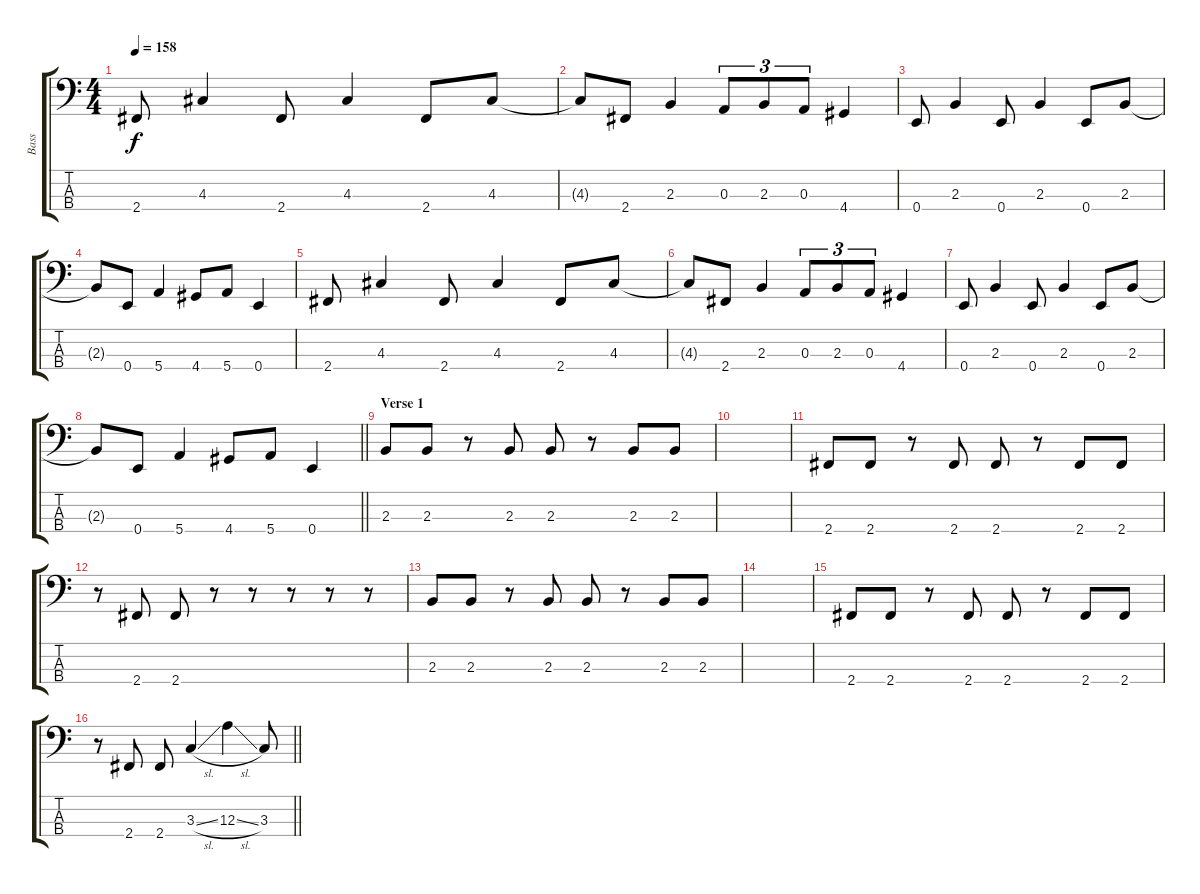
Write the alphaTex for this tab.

\track ("Bass" "Bass") {instrument electricbassfinger}
\staff {score tabs}
\tuning (G2 D2 A1 E1) {hide}
\ts (4 4)
\tempo 158
\clef f4
\ks c
2.4.8{dy f} 4.3.4 2.4.8 4.3.4 2.4.8 4.3.8 |
4.3{t}.8 2.4.8 2.3.4 0.3.8{tu (3 2)} 2.3.8{tu (3 2)} 0.3.8{tu (3 2)} 4.4.4 |
0.4.8 2.3.4 0.4.8 2.3.4 0.4.8 2.3.8 |
2.3{t}.8 0.4.8 5.4.4 4.4.8 5.4.8 0.4.4 |
2.4.8 4.3.4 2.4.8 4.3.4 2.4.8 4.3.8 |
4.3{t}.8 2.4.8 2.3.4 0.3.8{tu (3 2)} 2.3.8{tu (3 2)} 0.3.8{tu (3 2)} 4.4.4 |
0.4.8 2.3.4 0.4.8 2.3.4 0.4.8 2.3.8 |
\barLineRight lightlight
2.3{t}.8 0.4.8 5.4.4 4.4.8 5.4.8 0.4.4 |
\section ("" "Verse 1")
2.3.8 2.3.8 r.8 2.3.8 2.3.8 r.8 2.3.8 2.3.8 |
|
2.4.8 2.4.8 r.8 2.4.8 2.4.8 r.8 2.4.8 2.4.8 |
r.8 2.4.8 2.4.8 r.8 r.8 r.8 r.8 r.8 |
2.3.8 2.3.8 r.8 2.3.8 2.3.8 r.8 2.3.8 2.3.8 |
|
2.4.8 2.4.8 r.8 2.4.8 2.4.8 r.8 2.4.8 2.4.8 |
\barLineRight lightlight
r.8 2.4.8 2.4.8 3.3{sl}.4 12.3{sl}.4 3.3.8
